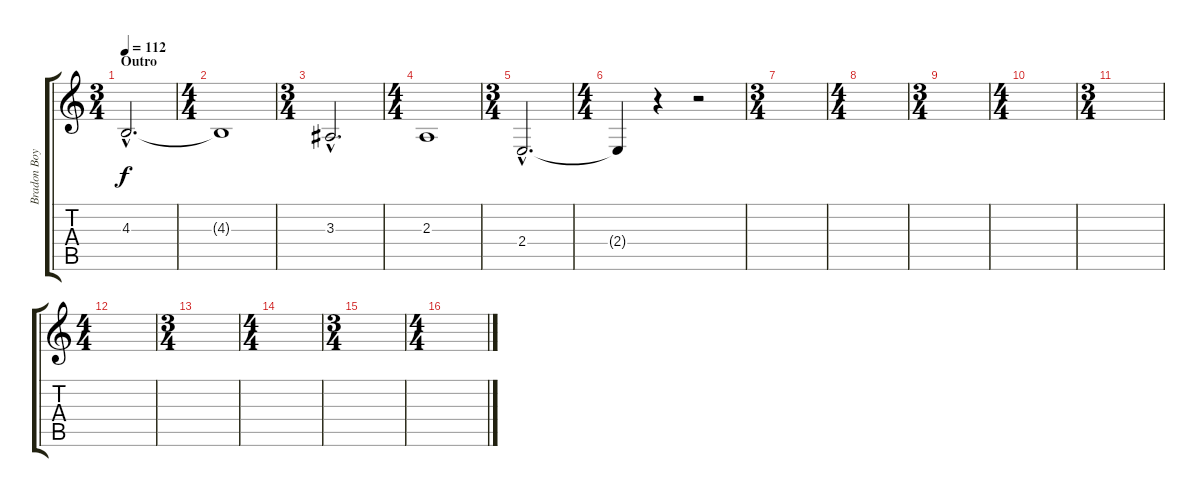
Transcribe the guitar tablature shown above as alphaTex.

\track ("Bradon Boyd (voice)" "Bradon Boy") {instrument lead3calliope}
\staff {score tabs}
\tuning (E4 B3 G3 D3 A2 E2) {hide}
\ts (3 4)
\section ("" "Outro")
\tempo 112
\clef g2
\ks c
4.3{hac t}.2{d dy f} |
\ts (4 4)
4.3{t}.1 |
\ts (3 4)
3.3{hac}.2{d} |
\ts (4 4)
2.3.1 |
\ts (3 4)
2.4{hac}.2{d} |
\ts (4 4)
2.4{t}.4 r.4 r.2 |
\ts (3 4)
|
\ts (4 4)
|
\ts (3 4)
|
\ts (4 4)
|
\ts (3 4)
|
\ts (4 4)
|
\ts (3 4)
|
\ts (4 4)
|
\ts (3 4)
|
\ts (4 4)
